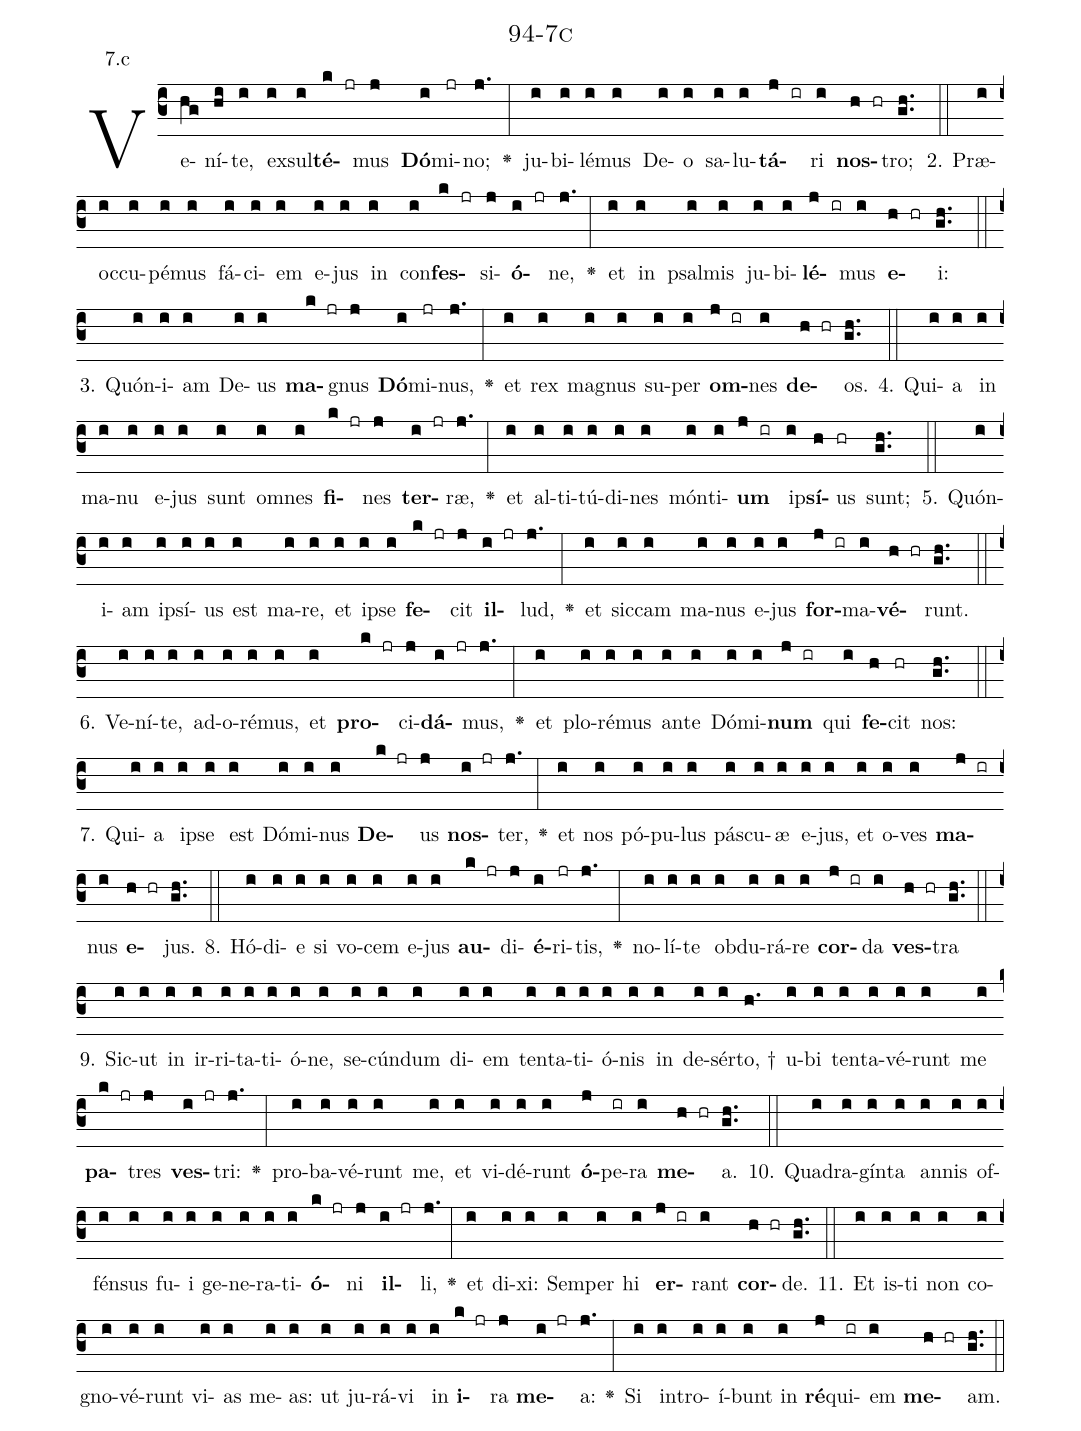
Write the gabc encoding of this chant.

name: 94-7c;
annotation: 7.c;
%%
(c3)Ve(hg)ní(hi)te,(i) ex(i)sul(i)<b>té</b>(k jr)mus(j) <b>Dó</b>(i)mi(jr)no;(j.) <v>\greheightstar</v>(:) ju(i)bi(i)lé(i)mus(i) De(i)o(i) sa(i)lu(i)<b>tá</b>(j ir)ri(i) <b>nos</b>(h hr)tro;(gh..) (::)
2. Præ(i)oc(i)cu(i)pé(i)mus(i) fá(i)ci(i)em(i) e(i)jus(i) in(i) con(i)<b>fes</b>(k jr)si(j)<b>ó</b>(i jr)ne,(j.) <v>\greheightstar</v>(:) et(i) in(i) psal(i)mis(i) ju(i)bi(i)<b>lé</b>(j ir)mus(i) <b>e</b>(h hr)i:(gh..) (::)
3. Quón(i)i(i)am(i) De(i)us(i) <b>ma</b>(k jr)gnus(j) <b>Dó</b>(i)mi(jr)nus,(j.) <v>\greheightstar</v>(:) et(i) rex(i) ma(i)gnus(i) su(i)per(i) <b>om</b>(j ir)nes(i) <b>de</b>(h hr)os.(gh..) (::)
4. Qui(i)a(i) in(i) ma(i)nu(i) e(i)jus(i) sunt(i) om(i)nes(i) <b>fi</b>(k jr)nes(j) <b>ter</b>(i jr)ræ,(j.) <v>\greheightstar</v>(:) et(i) al(i)ti(i)tú(i)di(i)nes(i) món(i)ti(i)<b>um</b>(j ir) ip(i)<b>sí</b>(h)us(hr) sunt;(gh..) (::)
5. Quón(i)i(i)am(i) ip(i)sí(i)us(i) est(i) ma(i)re,(i) et(i) ip(i)se(i) <b>fe</b>(k jr)cit(j) <b>il</b>(i jr)lud,(j.) <v>\greheightstar</v>(:) et(i) sic(i)cam(i) ma(i)nus(i) e(i)jus(i) <b>for</b>(j ir)ma(i)<b>vé</b>(h hr)runt.(gh..) (::)
6. Ve(i)ní(i)te,(i) ad(i)o(i)ré(i)mus,(i) et(i) <b>pro</b>(k jr)ci(j)<b>dá</b>(i jr)mus,(j.) <v>\greheightstar</v>(:) et(i) plo(i)ré(i)mus(i) an(i)te(i) Dó(i)mi(i)<b>num</b>(j ir) qui(i) <b>fe</b>(h)cit(hr) nos:(gh..) (::)
7. Qui(i)a(i) ip(i)se(i) est(i) Dó(i)mi(i)nus(i) <b>De</b>(k jr)us(j) <b>nos</b>(i jr)ter,(j.) <v>\greheightstar</v>(:) et(i) nos(i) pó(i)pu(i)lus(i) pás(i)cu(i)æ(i) e(i)jus,(i) et(i) o(i)ves(i) <b>ma</b>(j ir)nus(i) <b>e</b>(h hr)jus.(gh..) (::)
8. Hó(i)di(i)e(i) si(i) vo(i)cem(i) e(i)jus(i) <b>au</b>(k jr)di(j)<b>é</b>(i)ri(jr)tis,(j.) <v>\greheightstar</v>(:) no(i)lí(i)te(i) ob(i)du(i)rá(i)re(i) <b>cor</b>(j ir)da(i) <b>ves</b>(h hr)tra(gh..) (::)
9. Sic(i)ut(i) in(i) ir(i)ri(i)ta(i)ti(i)ó(i)ne,(i) se(i)cún(i)dum(i) di(i)em(i) ten(i)ta(i)ti(i)ó(i)nis(i) in(i) de(i)sér(i)to, †(h.) u(i)bi(i) ten(i)ta(i)vé(i)runt(i) me(i) <b>pa</b>(k jr)tres(j) <b>ves</b>(i jr)tri:(j.) <v>\greheightstar</v>(:) pro(i)ba(i)vé(i)runt(i) me,(i) et(i) vi(i)dé(i)runt(i) <b>ó</b>(j)pe(ir)ra(i) <b>me</b>(h hr)a.(gh..) (::)
10. Qua(i)dra(i)gín(i)ta(i) an(i)nis(i) of(i)fén(i)sus(i) fu(i)i(i) ge(i)ne(i)ra(i)ti(i)<b>ó</b>(k jr)ni(j) <b>il</b>(i jr)li,(j.) <v>\greheightstar</v>(:) et(i) di(i)xi:(i) Sem(i)per(i) hi(i) <b>er</b>(j ir)rant(i) <b>cor</b>(h hr)de.(gh..) (::)
11. Et(i) is(i)ti(i) non(i) co(i)gno(i)vé(i)runt(i) vi(i)as(i) me(i)as:(i) ut(i) ju(i)rá(i)vi(i) in(i) <b>i</b>(k jr)ra(j) <b>me</b>(i jr)a:(j.) <v>\greheightstar</v>(:) Si(i) in(i)tro(i)í(i)bunt(i) in(i) <b>ré</b>(j)qui(ir)em(i) <b>me</b>(h hr)am.(gh..) (::)
